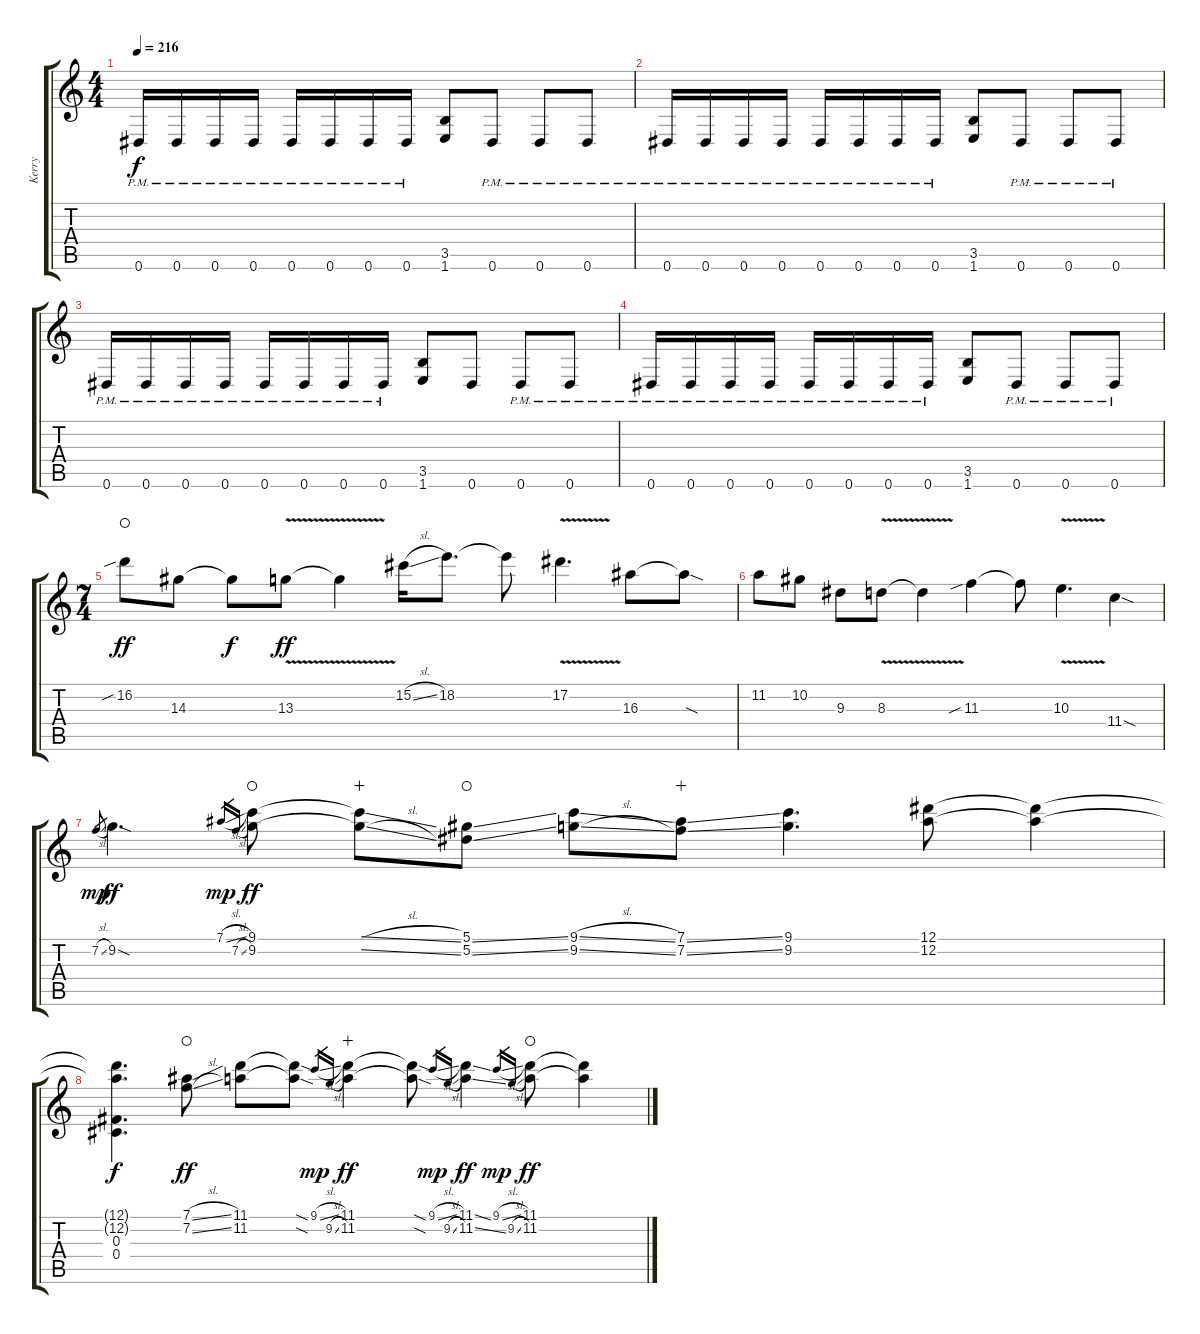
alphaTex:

\track ("Kerry" "Kerry") {instrument overdrivenguitar}
\staff {score tabs}
\tuning (Eb4 Bb3 Gb3 Db3 Ab2 Eb2) {hide}
\ts (4 4)
\tempo 216
\clef g2
\ks c
0.6{pm}.16{dy f} 0.6{pm}.16 0.6{pm}.16 0.6{pm}.16 0.6{pm}.16 0.6{pm}.16 0.6{pm}.16 0.6{pm}.16 (3.5 1.6).8 0.6{pm}.8 0.6{pm}.8 0.6{pm}.8 |
0.6{pm}.16 0.6{pm}.16 0.6{pm}.16 0.6{pm}.16 0.6{pm}.16 0.6{pm}.16 0.6{pm}.16 0.6{pm}.16 (3.5 1.6).8 0.6{pm}.8 0.6{pm}.8 0.6{pm}.8 |
0.6{pm}.16 0.6{pm}.16 0.6{pm}.16 0.6{pm}.16 0.6{pm}.16 0.6{pm}.16 0.6{pm}.16 0.6{pm}.16 (3.5 1.6).8 0.6.8 0.6{pm}.8 0.6{pm}.8 |
0.6{pm}.16 0.6{pm}.16 0.6{pm}.16 0.6{pm}.16 0.6{pm}.16 0.6{pm}.16 0.6{pm}.16 0.6{pm}.16 (3.5 1.6).8 0.6{pm}.8 0.6{pm}.8 0.6{pm}.8 |
\ts (7 4)
16.2{sib}.8{dy ff waho} 14.3.8 14.3{t}.8{dy f} 13.3{v}.8{dy ff} 13.3{v t}.4 15.2{sl}.16 18.2.8{d} 18.2{t}.8 17.2{v}.4{d} 16.3.8 16.3{sod t}.8 |
11.2.8 10.2.8 9.3.8 8.3{v}.8 8.3{v t}.4 11.3{sib}.4 11.3{t}.8 10.3{v}.4{d} 11.4{sod}.4 |
7.2{sl}.8{gr dy mp} 9.2{sod}.4{d dy ff} 7.1{sl}.16{gr dy mp} 7.2{sl}.16{gr} (9.1 9.2).8{dy ff waho} (9.1{sl t} 9.2{sl t}).8{wahc} (5.1{ss} 5.2{ss}).8{waho} (9.1{sl} 9.2{sl}).8 (7.1{ss} 7.2{ss}).8{wahc} (9.1 9.2).4{d} (12.1 12.2).8 (12.1{t} 12.2{t}).4 |
(12.1{t} 12.2{t} 0.3 0.4).4{d dy f} (7.1{sl} 7.2{sl}).8{dy ff waho} (11.1 11.2).8 (11.1{sod t} 11.2{sod t}).8 9.1{sl}.16{gr dy mp} 9.2{sl}.16{gr} (11.1 11.2).4{dy ff wahc} (11.1{sod t} 11.2{sod t}).8 9.1{sl}.16{gr dy mp} 9.2{sl}.16{gr} (11.1{ss} 11.2{ss}).4{dy ff} 9.1{sl}.16{gr dy mp} 9.2{sl}.16{gr} (11.1 11.2).8{dy ff waho} (11.1{t} 11.2{t}).4
